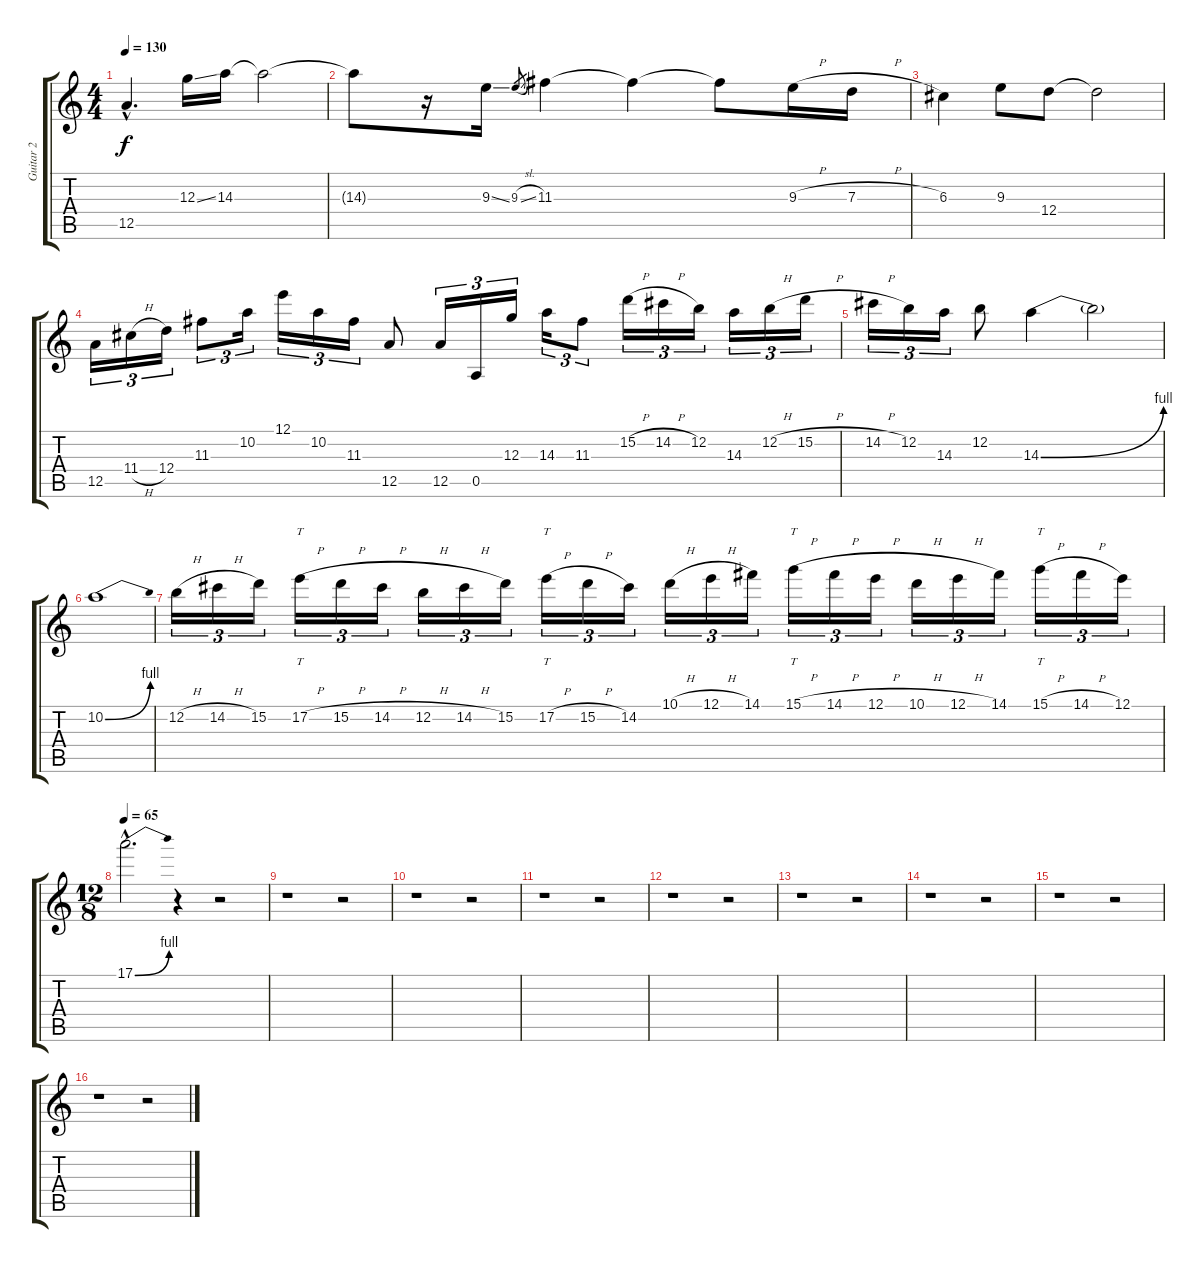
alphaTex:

\track ("Guitar 2" "Guitar 2") {instrument distortionguitar}
\staff {score tabs}
\tuning (E4 B3 G3 D3 A2 E2) {hide}
\ts (4 4)
\tempo 130
\clef g2
\ks c
12.5{hac t}.4{d dy f} 12.3{ss}.16 14.3.16 14.3{t}.2 |
14.3{t}.8 r.16 9.3{ss}.16 9.3{sl}.8{gr} 11.3.4 11.3{t}.4 11.3{t}.8 9.3{h}.16 7.3{h}.16 |
6.3.4 9.3.8 12.4.8 12.4{t}.2 |
12.5.16{tu (3 2)} 11.4{h}.16{tu (3 2)} 12.4.16{tu (3 2)} 11.3.8{tu (3 2)} 10.2.16{tu (3 2)} 12.1.16{tu (3 2)} 10.2.16{tu (3 2)} 11.3.16{tu (3 2)} 12.5.8 12.5.16{tu (3 2)} 0.5.16{tu (3 2)} 12.3.16{tu (3 2)} 14.3.16{tu (3 2)} 11.3.8{tu (3 2)} 15.2{h}.16{tu (3 2)} 14.2{h}.16{tu (3 2)} 12.2.16{tu (3 2)} 14.3.16{tu (3 2)} 12.2{h}.16{tu (3 2)} 15.2{h}.16{tu (3 2)} |
14.2{h}.16{tu (3 2)} 12.2.16{tu (3 2)} 14.3.16{tu (3 2)} 12.2.8 14.3{be (bend 0 0 60 4)}.4 14.3{t}.2 |
10.2{be (bend 0 0 60 4)}.1 |
12.2{h}.16{tu (3 2)} 14.2{h}.16{tu (3 2)} 15.2.16{tu (3 2)} 17.2{h}.16{tt tu (3 2)} 15.2{h}.16{tu (3 2)} 14.2{h}.16{tu (3 2)} 12.2{h}.16{tu (3 2)} 14.2{h}.16{tu (3 2)} 15.2.16{tu (3 2)} 17.2{h}.16{tt tu (3 2)} 15.2{h}.16{tu (3 2)} 14.2.16{tu (3 2)} 10.1{h}.16{tu (3 2)} 12.1{h}.16{tu (3 2)} 14.1.16{tu (3 2)} 15.1{h}.16{tt tu (3 2)} 14.1{h}.16{tu (3 2)} 12.1{h}.16{tu (3 2)} 10.1{h}.16{tu (3 2)} 12.1{h}.16{tu (3 2)} 14.1.16{tu (3 2)} 15.1{h}.16{tt tu (3 2)} 14.1{h}.16{tu (3 2)} 12.1.16{tu (3 2)} |
\ts (12 8)
\tempo 65
17.1{be (bend 0 0 60 4) hac}.2{d} r.4 r.2 |
r.1 r.2 |
r.1 r.2 |
r.1 r.2 |
r.1 r.2 |
r.1 r.2 |
r.1 r.2 |
r.1 r.2 |
r.1 r.2
